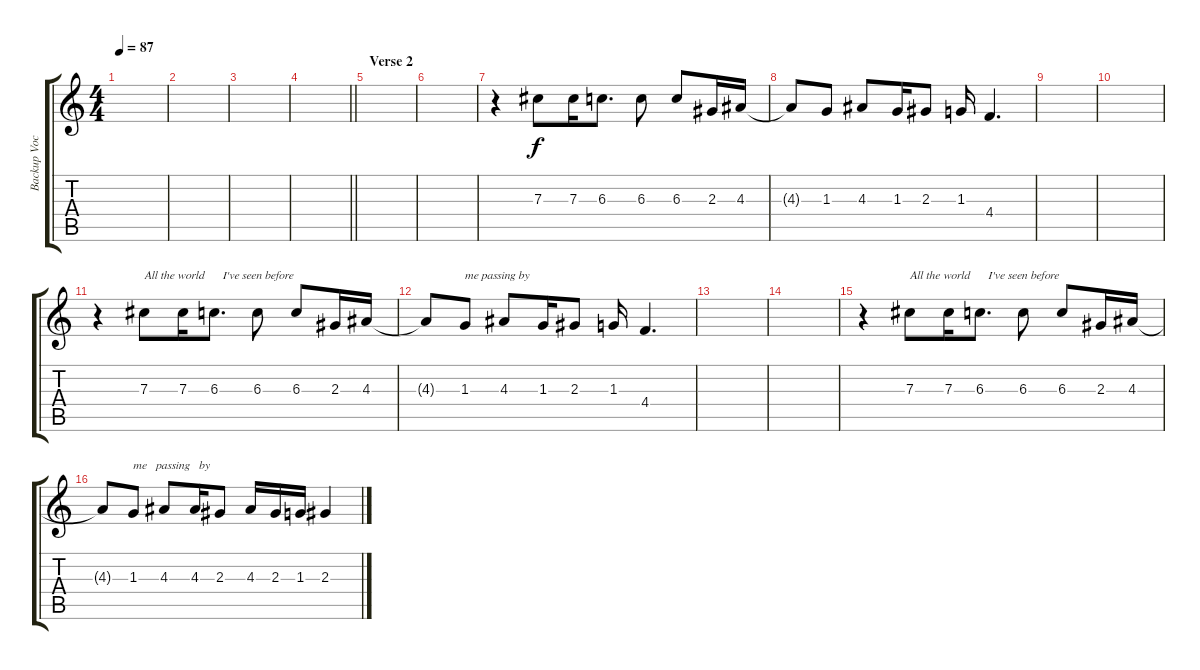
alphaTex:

\track ("Backup Vocals" "Backup Voc") {instrument distortionguitar}
\staff {score tabs}
\tuning (Eb4 Bb3 Gb3 Db3 Ab2 Eb2) {hide}
\ts (4 4)
\tempo 87
\clef g2
\ks c
|
|
|
\barLineRight lightlight
|
\section ("" "Verse 2")
|
|
r.4 7.3.8 7.3.16 6.3.8{d} 6.3.8 6.3.8 2.3.16 4.3.16 |
4.3{t}.8 1.3.8 4.3.8 1.3.16 2.3.8 1.3.16 4.4.4{d} |
|
|
r.4 7.3.8{txt "All the world      I've seen before "} 7.3.16 6.3.8{d} 6.3.8 6.3.8 2.3.16 4.3.16 |
4.3{t}.8 1.3.8{txt "me passing by "} 4.3.8 1.3.16 2.3.8 1.3.16 4.4.4{d} |
|
|
r.4 7.3.8{txt "All the world      I've seen before "} 7.3.16 6.3.8{d} 6.3.8 6.3.8 2.3.16 4.3.16 |
4.3{t}.8 1.3.8{txt "me   passing   by "} 4.3.8 4.3.16 2.3.8 4.3.16 2.3.16 1.3.16 2.3.4
